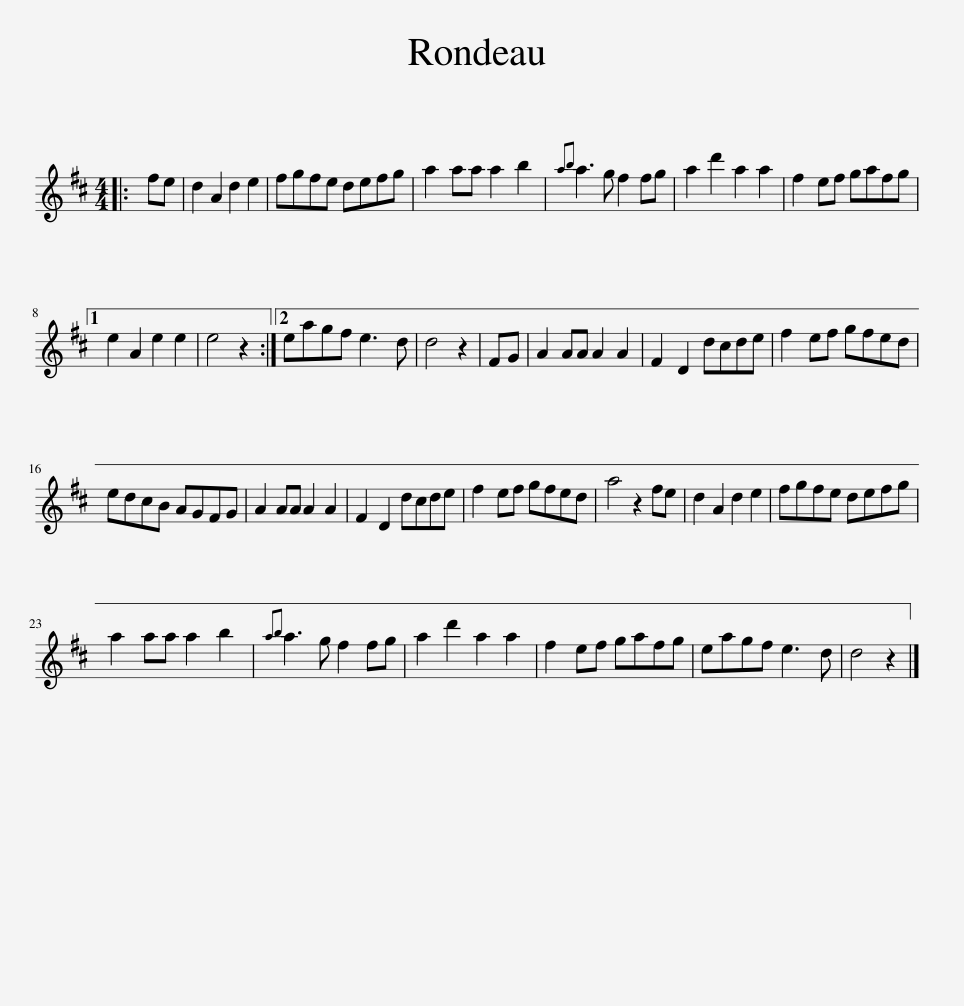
X:1
L:1/8
M:4/4
I:linebreak $
K:D
V:1 treble
V:1
|: fe | d2 A2 d2 e2 | fgfe defg | a2 aa a2 b2 |{ab} a3 g f2 fg | %5
 a2 d'2 a2 a2 | f2 ef gafg |1$ e2 A2 e2 e2 | e4 z2 :|2 eagf e3 d | %10
 d4 z2 | FG | A2 AA A2 A2 | F2 D2 dcde | f2 ef gfed |$ %15
 edcB AGFG | A2 AA A2 A2 | F2 D2 dcde | f2 ef gfed | a4 z2 fe | %20
 d2 A2 d2 e2 | fgfe defg |$ a2 aa a2 b2 |{ab} a3 g f2 fg | a2 d'2 a2 a2 | %25
 f2 ef gafg | eagf e3 d | d4 z2 |] %28
